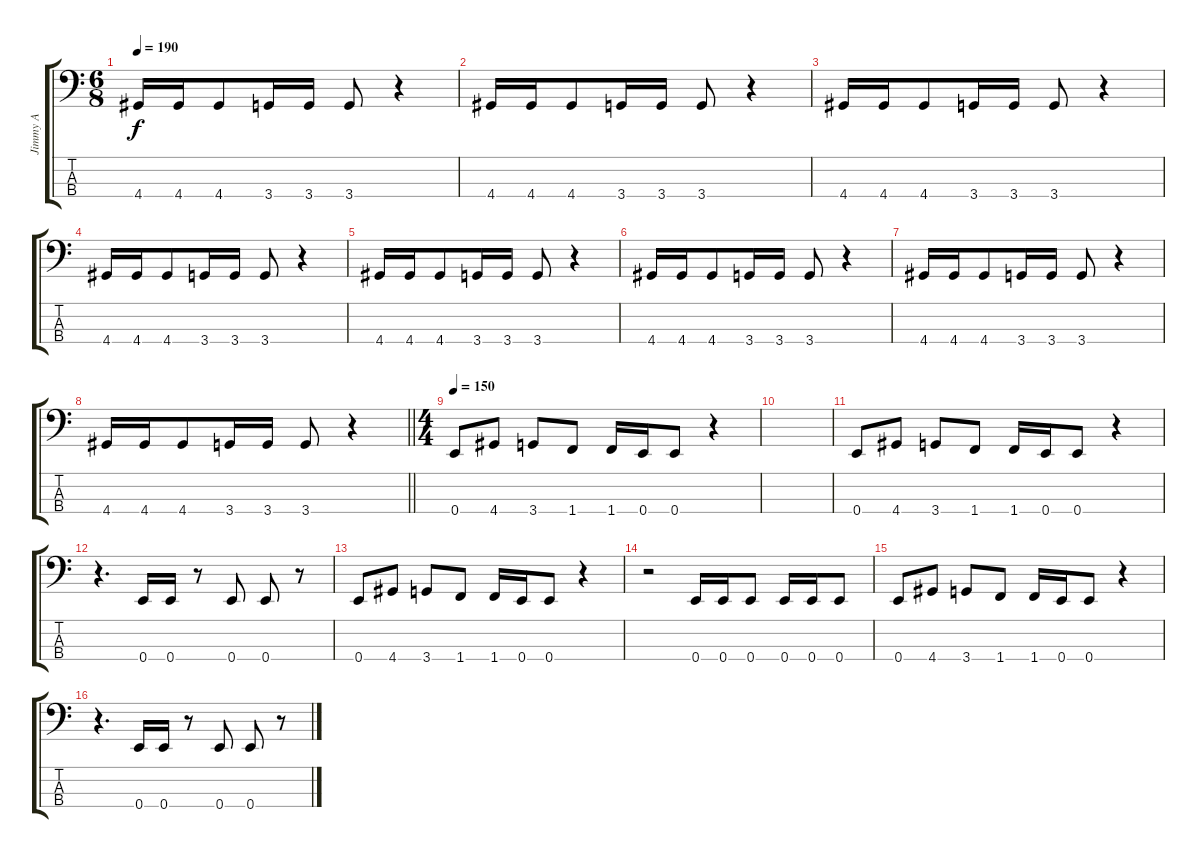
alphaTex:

\track ("Jimmy A" "Jimmy A") {instrument electricbasspick}
\staff {score tabs}
\tuning (G2 D2 A1 E1) {hide}
\ts (6 8)
\tempo 190
\clef f4
\ks c
4.4.16{dy f} 4.4.16 4.4.8 3.4.16 3.4.16 3.4.8 r.4 |
4.4.16 4.4.16 4.4.8 3.4.16 3.4.16 3.4.8 r.4 |
4.4.16 4.4.16 4.4.8 3.4.16 3.4.16 3.4.8 r.4 |
4.4.16 4.4.16 4.4.8 3.4.16 3.4.16 3.4.8 r.4 |
4.4.16 4.4.16 4.4.8 3.4.16 3.4.16 3.4.8 r.4 |
4.4.16 4.4.16 4.4.8 3.4.16 3.4.16 3.4.8 r.4 |
4.4.16 4.4.16 4.4.8 3.4.16 3.4.16 3.4.8 r.4 |
\barLineRight lightlight
4.4.16 4.4.16 4.4.8 3.4.16 3.4.16 3.4.8 r.4 |
\ts (4 4)
\tempo 150
0.4.8 4.4.8 3.4.8 1.4.8 1.4.16 0.4.16 0.4.8 r.4 |
|
0.4.8 4.4.8 3.4.8 1.4.8 1.4.16 0.4.16 0.4.8 r.4 |
r.4{d} 0.4.16 0.4.16 r.8 0.4.8 0.4.8 r.8 |
0.4.8 4.4.8 3.4.8 1.4.8 1.4.16 0.4.16 0.4.8 r.4 |
r.2 0.4.16 0.4.16 0.4.8 0.4.16 0.4.16 0.4.8 |
0.4.8 4.4.8 3.4.8 1.4.8 1.4.16 0.4.16 0.4.8 r.4 |
r.4{d} 0.4.16 0.4.16 r.8 0.4.8 0.4.8 r.8
